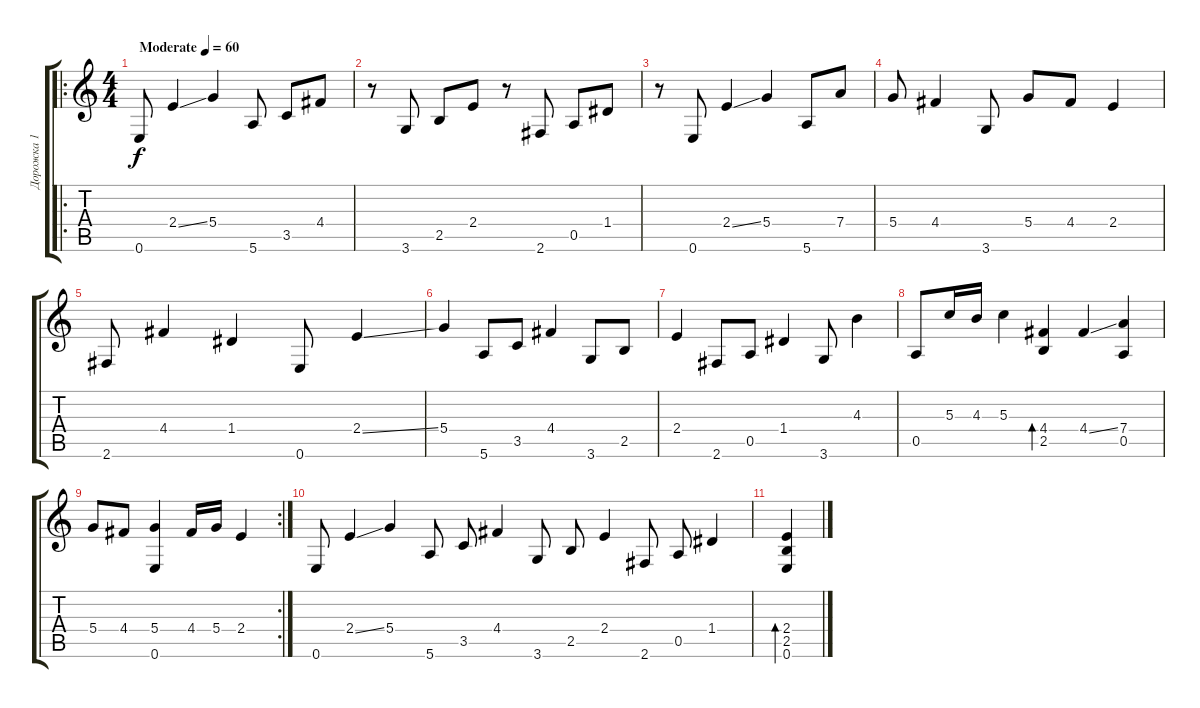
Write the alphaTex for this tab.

\track ("Дорожка 1" "Дорожка 1") {instrument acousticguitarsteel}
\staff {score tabs}
\tuning (E4 B3 G3 D3 A2 E2) {hide}
\ro
\ts (4 4)
\tempo (60 "Moderate")
\clef g2
\ks c
0.6.8{dy f instrument acousticguitarsteel} 2.4{ss}.4 5.4.4 5.6.8 3.5.8 4.4.8 |
r.8 3.6.8 2.5.8 2.4.8 r.8 2.6.8 0.5.8 1.4.8 |
r.8 0.6.8 2.4{ss}.4 5.4.4 5.6.8 7.4.8 |
5.4.8 4.4.4 3.6.8 5.4.8 4.4.8 2.4.4 |
2.6.8 4.4.4 1.4.4 0.6.8 2.4{ss}.4 |
5.4.4 5.6.8 3.5.8 4.4.4 3.6.8 2.5.8 |
2.4.4 2.6.8 0.5.8 1.4.4 3.6.8 4.3.4 |
0.5.8 5.3.16 4.3.16 5.3.4 (4.4 2.5).4{bd 240} 4.4{ss}.4 (7.4 0.5).4 |
\rc 2
5.4.8 4.4.8 (5.4 0.6).4 4.4.16 5.4.16 2.4.4 |
0.6.8 2.4{ss}.4 5.4.4 5.6.8 3.5.8 4.4.4 3.6.8 2.5.8 2.4.4 2.6.8 0.5.8 1.4.4 |
(2.4 2.5 0.6).4{bd 240}
